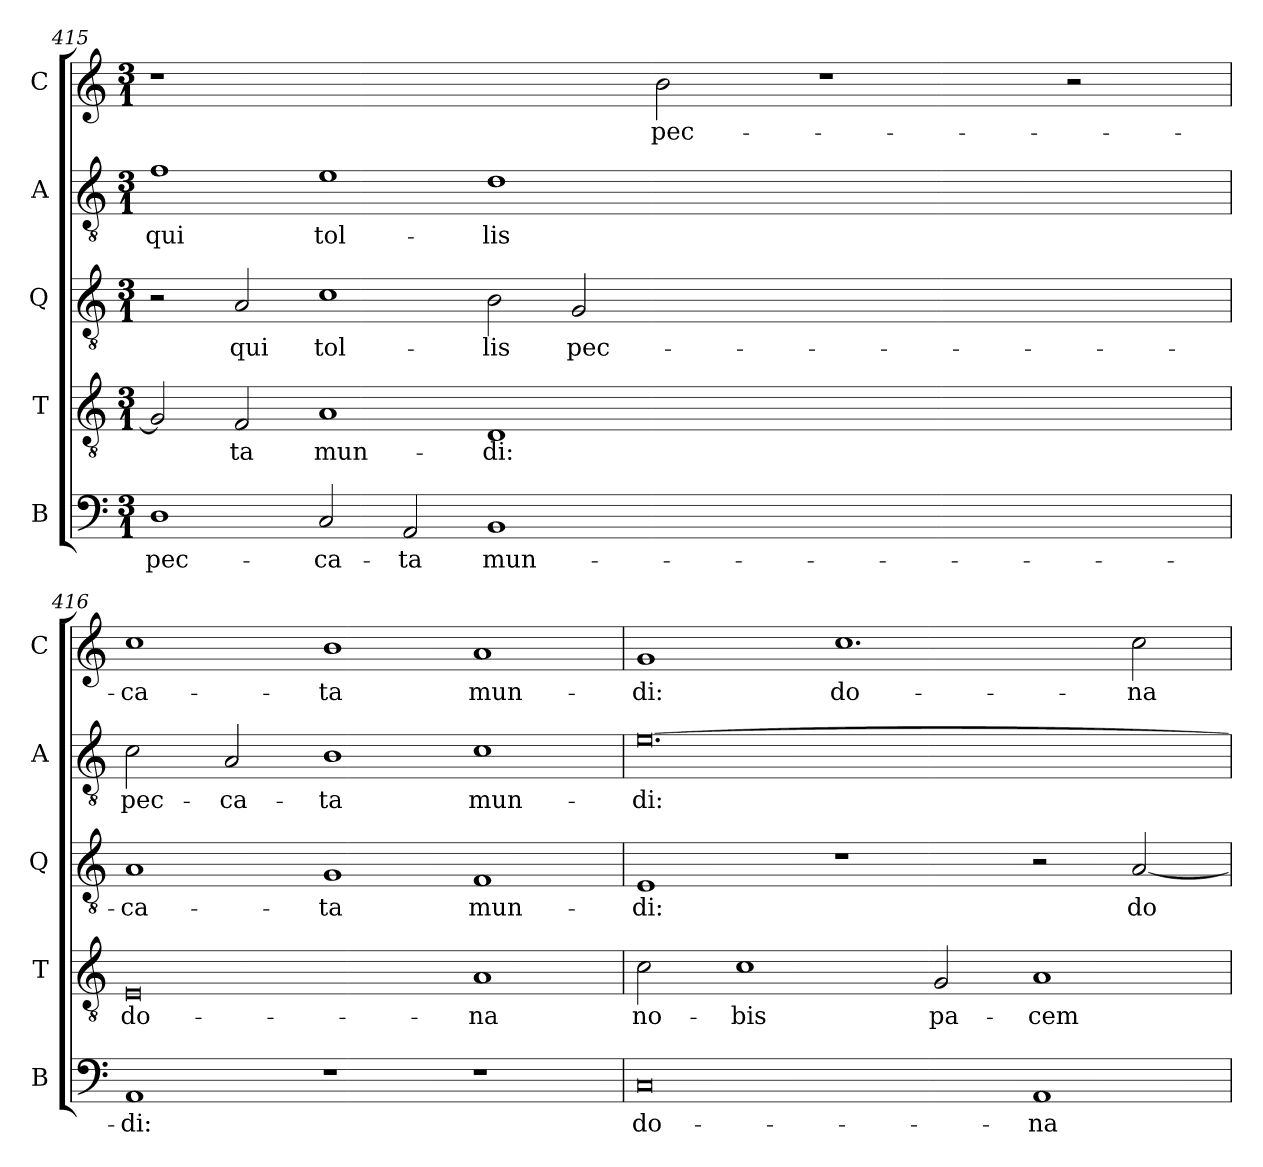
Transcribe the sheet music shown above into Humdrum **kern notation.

**kern	**text	**kern	**text	**kern	**text	**kern	**text	**kern	**text
*part5	*part5	*part4	*part4	*part3	*part3	*part2	*part2	*part1	*part1
*staff5	*staff5	*staff4	*staff4	*staff3	*staff3	*staff2	*staff2	*staff1	*staff1
*I"B	*	*I"T	*	*I"Q	*	*I"A	*	*I"C	*
*I'B	*	*I'T	*	*I'Q	*	*I'A	*	*I'C	*
!!LO:LB:g=z
*clefF4	*	*clefGv2	*	*clefGv2	*	*clefGv2	*	*clefG2	*
*M3/1	*	*M3/1	*	*M3/1	*	*M3/1	*	*M3/1	*
=415	=415	=415	=415	=415	=415	=415	=415	=415	=415
!	!LO:LY:b:cj	!	!	!	!	!	!LO:LY:b:cj	!LO:N:vis=1	!
1D	pec-	2G/]	.	2r	.	1f	qui	0.r	.
!	!	!	!LO:LY:b:cj	!	!LO:LY:b:cj	!	!	!	!
.	.	2F/	-ta	2A/	qui	.	.	.	.
!	!LO:LY:b:cj	!	!LO:LY:b:cj	!	!LO:LY:b:cj	!	!LO:LY:b:cj	!	!
2C/	-ca-	1A	mun-	1c	tol-	1e	tol-	.	.
!	!LO:LY:b:cj	!	!	!	!	!	!	!	!
2AA/	-ta	.	.	.	.	.	.	.	.
!	!LO:LY:b:cj	!	!LO:LY:b:cj	!	!LO:LY:b:cj	!	!LO:LY:b:cj	!	!
1BB	mun-	1D	-di:	2B\	-lis	1d	-lis	.	.
!	!	!	!	!	!LO:LY:b:cj	!	!	!	!
.	.	.	.	2G/	pec-	.	.	.	.
!	!	!	!	!	!	!	!	!LO:N:vis=2	!LO:LY:b:cj
00.ryy	.	00.ryy	.	00.ryy	.	00.ryy	.	1.b\	pec-
!	!	!	!	!	!	!	!	!LO:N:vis=1	!
.	.	.	.	.	.	.	.	0.r	.
!	!	!	!	!	!	!	!	!LO:N:vis=2	!
.	.	.	.	.	.	.	.	1.r	.
=416	=416	=416	=416	=416	=416	=416	=416	=416	=416
!	!LO:LY:b:cj	!	!LO:LY:b:cj	!	!LO:LY:b:cj	!	!LO:LY:b:cj	!	!LO:LY:b:cj
1AA	-di:	0E	do-	1A	-ca-	2c\	pec-	1cc	-ca-
!	!	!	!	!	!	!	!LO:LY:b:cj	!	!
.	.	.	.	.	.	2A/	-ca-	.	.
!	!	!	!	!	!LO:LY:b:cj	!	!LO:LY:b:cj	!	!LO:LY:b:cj
1r	.	.	.	1G	-ta	1B	-ta	1b	-ta
!	!	!	!LO:LY:b:cj	!	!LO:LY:b:cj	!	!LO:LY:b:cj	!	!LO:LY:b:cj
1r	.	1A	-na	1F	mun-	1c	mun-	1a	mun-
=417	=417	=417	=417	=417	=417	=417	=417	=417	=417
!	!LO:LY:b:cj	!	!LO:LY:b:cj	!	!LO:LY:b:cj	!	!LO:LY:b:cj	!	!LO:LY:b:cj
0C	do-	2c\	no-	1E	-di:	[>0.e	-di:	1g	-di:
!	!	!	!LO:LY:b:cj	!	!	!	!	!	!
.	.	1c	-bis	.	.	.	.	.	.
!	!	!	!	!	!	!	!	!	!LO:LY:b:cj
.	.	.	.	1r	.	.	.	1.cc	do-
!	!	!	!LO:LY:b:cj	!	!	!	!	!	!
.	.	2G/	pa-	.	.	.	.	.	.
!	!LO:LY:b:cj	!	!LO:LY:b:cj	!	!	!	!	!	!
1AA	-na	1A	-cem	2r	.	.	.	.	.
!	!	!	!	!	!LO:LY:b:cj	!	!	!	!LO:LY:b:cj
.	.	.	.	[<2A/	do-	.	.	2cc\	-na
=	=	=	=	=	=	=	=	=	=
*-	*-	*-	*-	*-	*-	*-	*-	*-	*-
